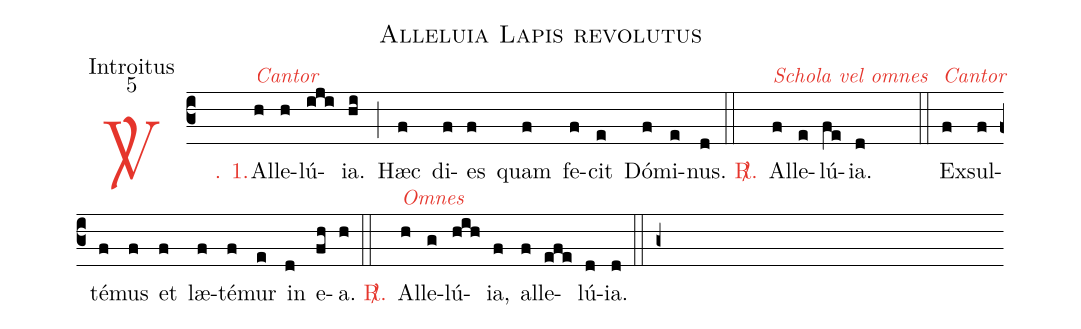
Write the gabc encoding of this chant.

name: Alleluia Lapis revolutus;
office-part: Introitus;
mode: 5;
%%
(c3)

<c><sp>V/</sp>. 1.</c>() Al<alt>\textcolor{gregoriocolor}{Cantor}</alt>(h)le(h)lú(iji)ia.(hi) (;) Hæc(f) di(f)es(f) quam(f) fe(f)cit(e) Dó(f)mi(e)nus.(d)

(::)

<c><sp>R/</sp>.</c>() Al<alt>\textcolor{gregoriocolor}{Schola vel omnes}</alt>(f)le(e)lú(fe)ia.(d/[10])

(::)

Ex<alt>\textcolor{gregoriocolor}{Cantor}</alt>(f)sul(f)té(f)mus(f) et(f) læ(f)té(f)mur(e) in(d) e(fh)a.(h)

(::)

<c><sp>R/</sp>.</c>() Al<alt>\textcolor{gregoriocolor}{Omnes}</alt>(h)le(g)lú(hih)ia,(f) al(f)le(efe)lú(d)ia.(d)

(::)

(g+)
